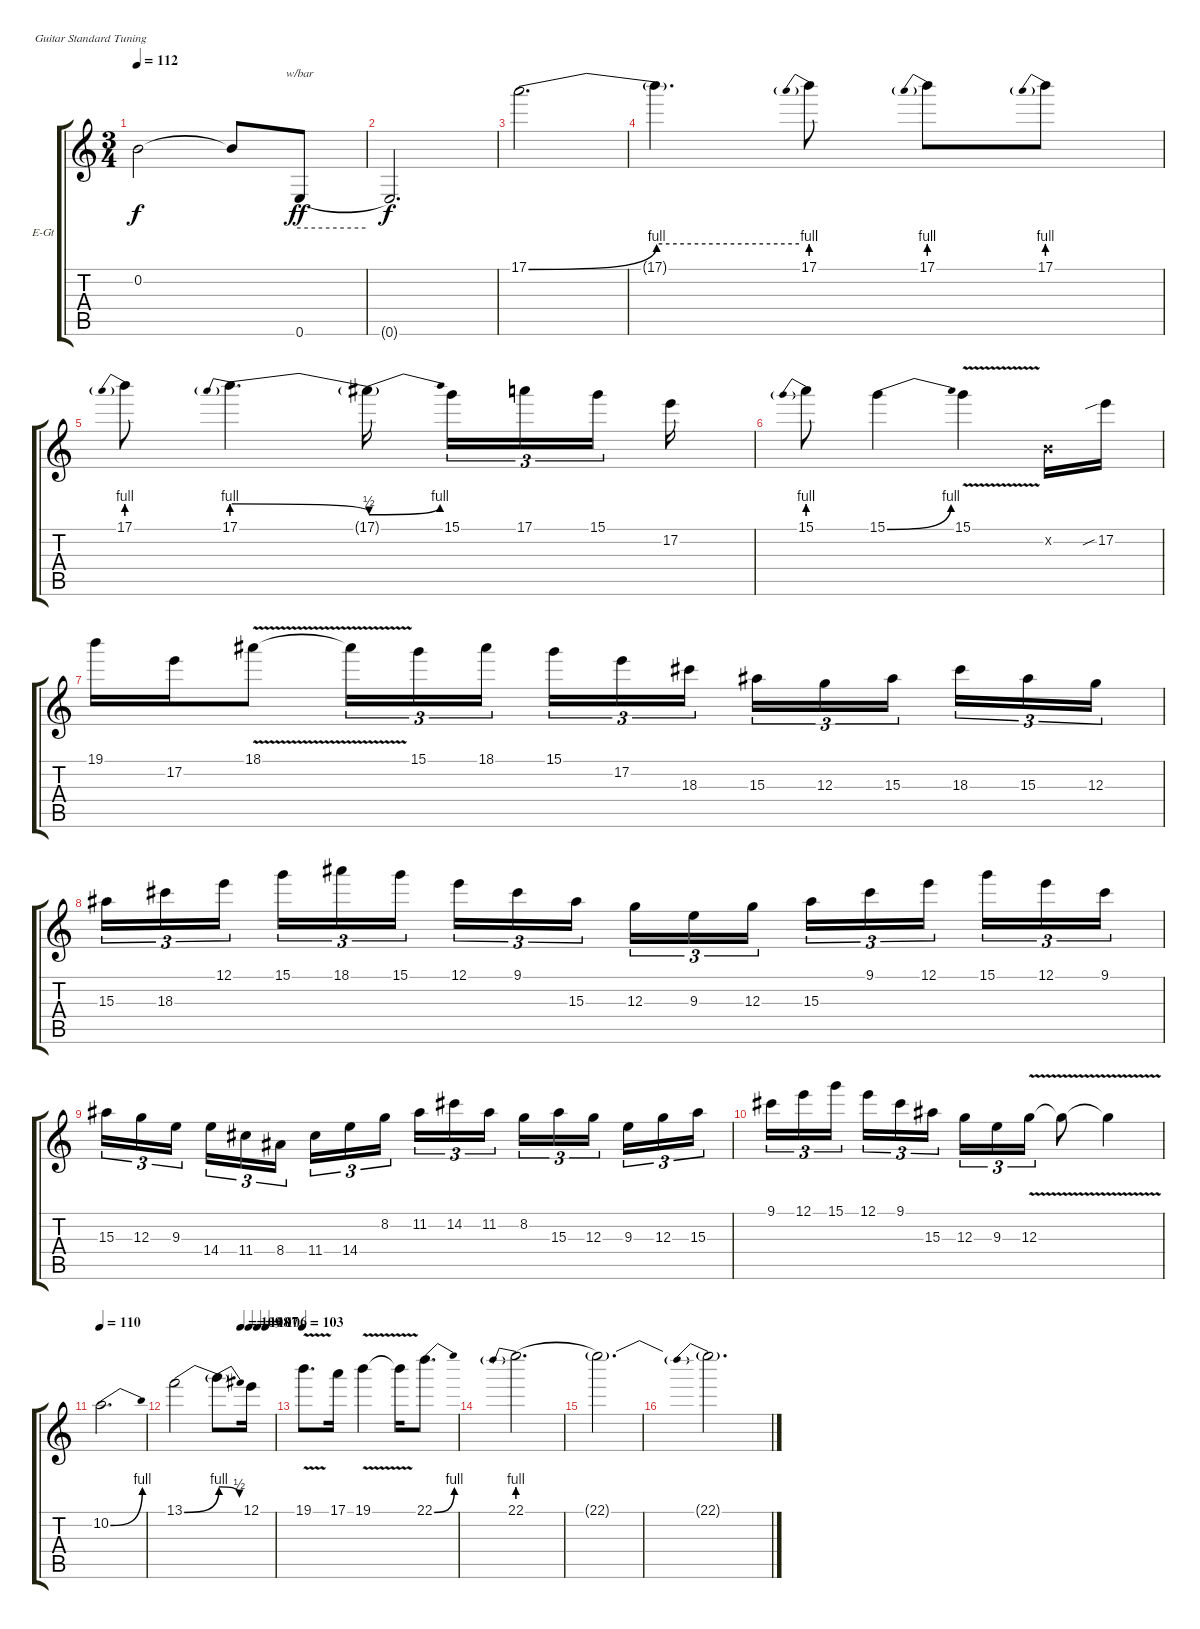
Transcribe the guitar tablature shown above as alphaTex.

\bracketExtendMode groupsimilarinstruments
\firstSystemTrackNameOrientation horizontal
\otherSystemsTrackNameOrientation horizontal
\track ("Guitar 3" "E-Gt") {instrument distortionguitar}
\staff {score tabs}
\tuning (E4 B3 G3 D3 A2 E2)
\ts (3 4)
\tempo 112
\clef g2
\ks c
0.2.2{dy f} 0.2{t}.8 0.6.8{tbe (hold default 0 0 60 0) dy ff} |
0.6{t}.2{d dy f} |
17.1{be (bend 0 0 60 4)}.2{d} |
17.1{be (hold 0 4 60 4) t}.4{d} 17.1{be (prebend 0 4 60 4)}.8 17.1{be (prebend 0 4 60 4)}.8 17.1{be (prebend 0 4 60 4)}.8 |
17.1{be (prebend 0 4 60 4)}.8 17.1{be (prebendrelease 0 4 60 2)}.4{d} 17.1{be (bend 0 2 60 4) t}.16 15.1.16{tu (3 2)} 17.1.16{tu (3 2)} 15.1.16{tu (3 2)} 17.2.16 |
15.1{be (prebend 0 4 60 4)}.8 15.1{be (bend 0 0 60 4)}.4 15.1{v}.4 0.2{x}.16 17.2{sib}.16 |
19.1.16 17.2.16 18.1{v}.8 18.1{v t}.16{tu (3 2)} 15.1.16{tu (3 2)} 18.1.16{tu (3 2)} 15.1.16{tu (3 2)} 17.2.16{tu (3 2)} 18.3.16{tu (3 2)} 15.3.16{tu (3 2)} 12.3.16{tu (3 2)} 15.3.16{tu (3 2)} 18.3.16{tu (3 2)} 15.3.16{tu (3 2)} 12.3.16{tu (3 2)} |
15.3.16{tu (3 2)} 18.3.16{tu (3 2)} 12.1.16{tu (3 2)} 15.1.16{tu (3 2)} 18.1.16{tu (3 2)} 15.1.16{tu (3 2)} 12.1.16{tu (3 2)} 9.1.16{tu (3 2)} 15.3.16{tu (3 2)} 12.3.16{tu (3 2)} 9.3.16{tu (3 2)} 12.3.16{tu (3 2)} 15.3.16{tu (3 2)} 9.1.16{tu (3 2)} 12.1.16{tu (3 2)} 15.1.16{tu (3 2)} 12.1.16{tu (3 2)} 9.1.16{tu (3 2)} |
15.3.16{tu (3 2)} 12.3.16{tu (3 2)} 9.3.16{tu (3 2)} 14.4.16{tu (3 2)} 11.4.16{tu (3 2)} 8.4.16{tu (3 2)} 11.4.16{tu (3 2)} 14.4.16{tu (3 2)} 8.2.16{tu (3 2)} 11.2.16{tu (3 2)} 14.2.16{tu (3 2)} 11.2.16{tu (3 2)} 8.2.16{tu (3 2)} 15.3.16{tu (3 2)} 12.3.16{tu (3 2)} 9.3.16{tu (3 2)} 12.3.16{tu (3 2)} 15.3.16{tu (3 2)} |
9.1.16{tu (3 2)} 12.1.16{tu (3 2)} 15.1.16{tu (3 2)} 12.1.16{tu (3 2)} 9.1.16{tu (3 2)} 15.3.16{tu (3 2)} 12.3.16{tu (3 2)} 9.3.16{tu (3 2)} 12.3{v}.16{tu (3 2)} 12.3{v t}.8 12.3{v t}.4 |
\tempo 110
10.2{be (bend 0 0 60 4)}.2{d} |
\tempo (109 0.666667)
\tempo (108 0.75)
\tempo (107 0.833333)
\tempo (106 0.916667)
13.1{be (bend 0 0 60 4)}.2 13.1{be (release 0 4 60 2) t}.8{d} 12.1.16 |
\tempo 103
19.1{v}.8{d} 17.1.16 19.1{v}.4 19.1{v t}.16 22.1{be (bend 0 0 60 4)}.8{d} |
22.1{be (prebend 0 4 60 4)}.2{d} |
22.1{t}.2{d} |
22.1{be (prebend 0 4 60 4) t}.2{d}
